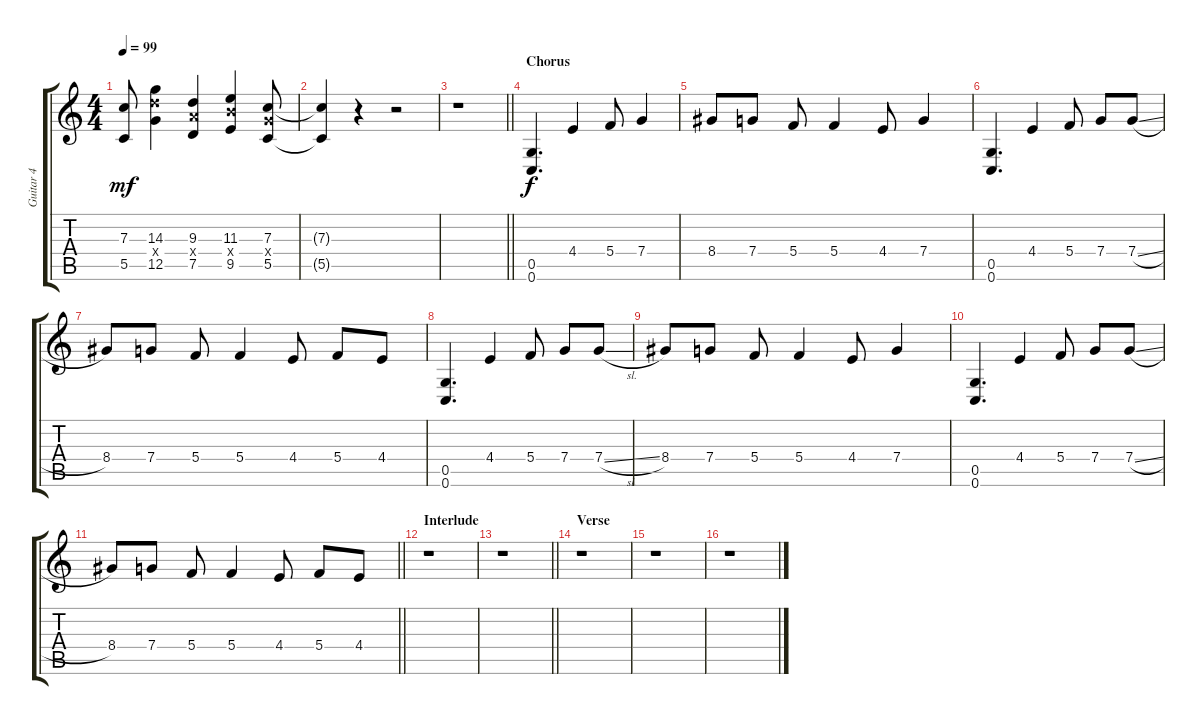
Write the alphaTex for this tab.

\track ("Guitar 4" "Guitar 4") {instrument distortionguitar}
\staff {score tabs}
\tuning (D4 A3 F3 C3 G2 C2) {hide}
\ts (4 4)
\tempo 99
\clef g2
\ks c
(7.3{t} 5.5{t}).8{dy mf} (14.3 14.4{x} 12.5).4 (9.3 9.4{x} 7.5).4 (11.3 11.4{x} 9.5).4 (7.3 7.4{x} 5.5).8 |
(7.3{t} 5.5{t}).4 r.4 r.2 |
\barLineRight lightlight
r.1 |
\section ("" "Chorus")
(0.5 0.6).4{d dy f} 4.4.4 5.4.8 7.4.4 |
8.4.8 7.4.8 5.4.8 5.4.4 4.4.8 7.4.4 |
(0.5 0.6).4{d} 4.4.4 5.4.8 7.4.8 7.4{sl}.8 |
8.4.8 7.4.8 5.4.8 5.4.4 4.4.8 5.4.8 4.4.8 |
(0.5 0.6).4{d} 4.4.4 5.4.8 7.4.8 7.4{sl}.8 |
8.4.8 7.4.8 5.4.8 5.4.4 4.4.8 7.4.4 |
(0.5 0.6).4{d} 4.4.4 5.4.8 7.4.8 7.4{sl}.8 |
\barLineRight lightlight
8.4.8 7.4.8 5.4.8 5.4.4 4.4.8 5.4.8 4.4.8 |
\section ("" "Interlude")
r.1 |
\barLineRight lightlight
r.1 |
\section ("" "Verse")
r.1 |
r.1 |
r.1
